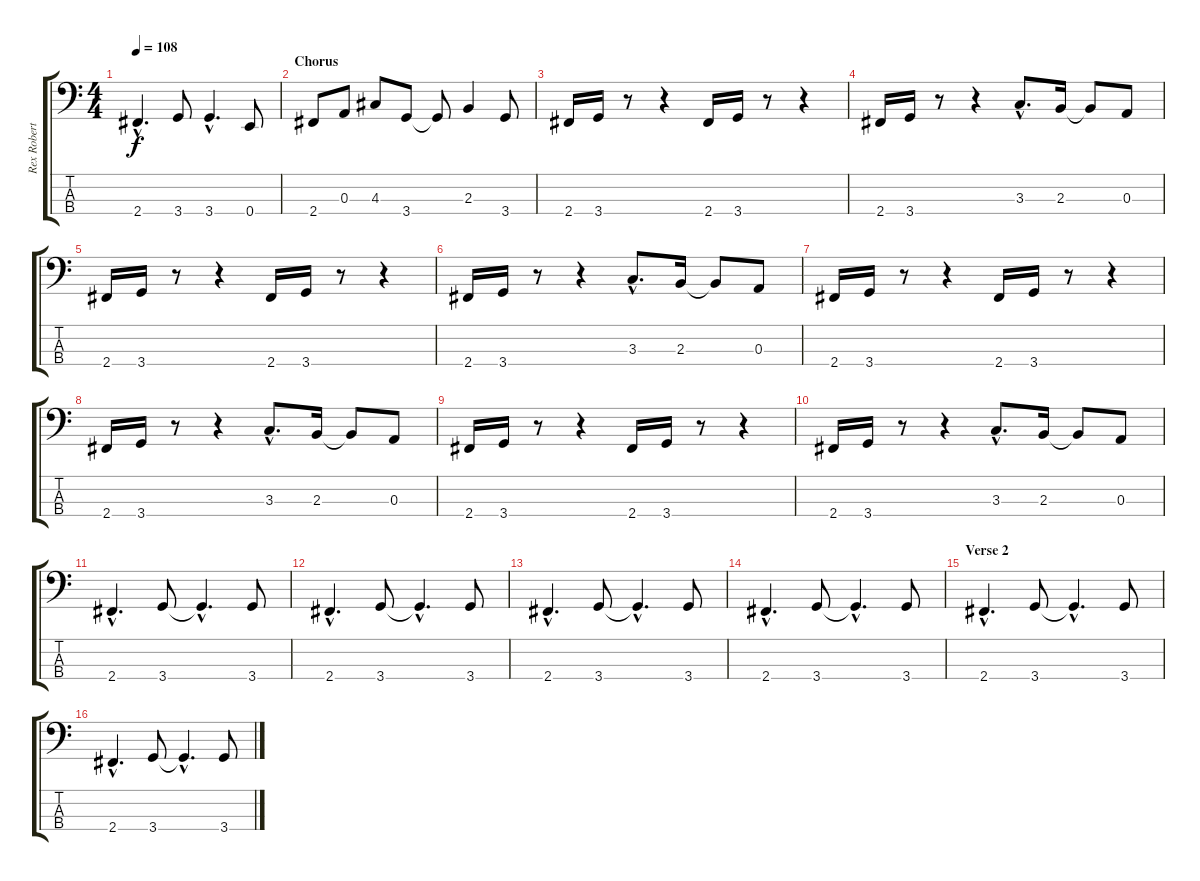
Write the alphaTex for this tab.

\track ("Rex Robert Brown" "Rex Robert") {instrument electricbasspick}
\staff {score tabs}
\tuning (G2 D2 A1 E1) {hide}
\ts (4 4)
\tempo 108
\clef f4
\ks c
2.4{hac}.4{d dy f} 3.4.8 3.4{hac}.4{d} 0.4.8 |
\section ("" "Chorus")
2.4.8 0.3.8 4.3.8 3.4.8 3.4{t}.8 2.3.4 3.4.8 |
2.4.16 3.4.16 r.8 r.4 2.4.16 3.4.16 r.8 r.4 |
2.4.16 3.4.16 r.8 r.4 3.3{hac}.8{d} 2.3.16 2.3{t}.8 0.3.8 |
2.4.16 3.4.16 r.8 r.4 2.4.16 3.4.16 r.8 r.4 |
2.4.16 3.4.16 r.8 r.4 3.3{hac}.8{d} 2.3.16 2.3{t}.8 0.3.8 |
2.4.16 3.4.16 r.8 r.4 2.4.16 3.4.16 r.8 r.4 |
2.4.16 3.4.16 r.8 r.4 3.3{hac}.8{d} 2.3.16 2.3{t}.8 0.3.8 |
2.4.16 3.4.16 r.8 r.4 2.4.16 3.4.16 r.8 r.4 |
2.4.16 3.4.16 r.8 r.4 3.3{hac}.8{d} 2.3.16 2.3{t}.8 0.3.8 |
2.4{hac}.4{d} 3.4.8 3.4{hac t}.4{d} 3.4.8 |
2.4{hac}.4{d} 3.4.8 3.4{hac t}.4{d} 3.4.8 |
2.4{hac}.4{d} 3.4.8 3.4{hac t}.4{d} 3.4.8 |
2.4{hac}.4{d} 3.4.8 3.4{hac t}.4{d} 3.4.8 |
\section ("" "Verse 2")
2.4{hac}.4{d} 3.4.8 3.4{hac t}.4{d} 3.4.8 |
2.4{hac}.4{d} 3.4.8 3.4{hac t}.4{d} 3.4.8
